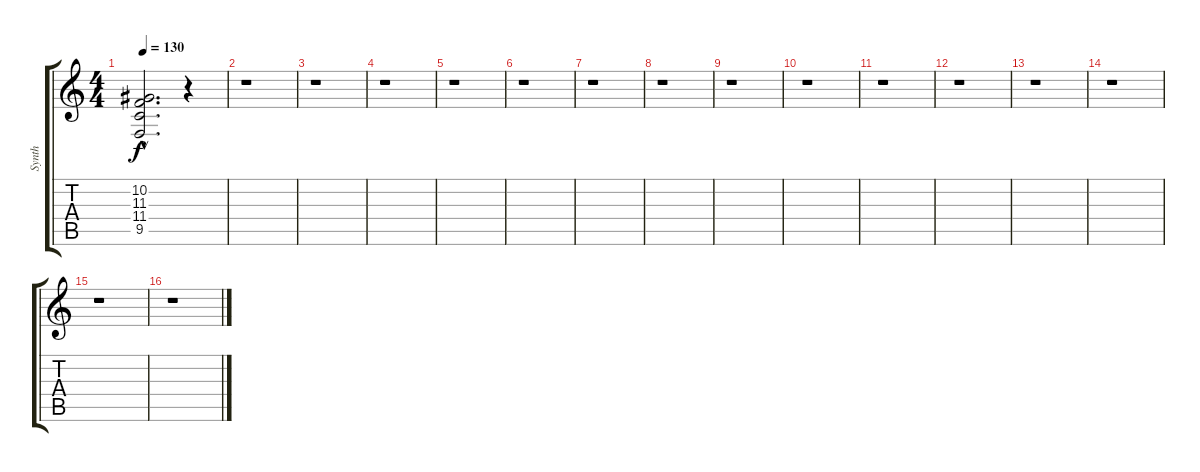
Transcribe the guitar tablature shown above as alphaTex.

\track ("Synth" "Synth") {instrument synthbrass1}
\staff {score tabs}
\tuning (Eb4 Bb3 Gb3 Db3 Ab2 Eb2) {hide}
\ts (4 4)
\tempo 130
\clef g2
\ks c
(10.2{hac t} 11.3{hac t} 11.4{hac t} 9.5{hac t}).2{d dy f} r.4 |
r.1 |
r.1 |
r.1 |
r.1 |
r.1 |
r.1 |
r.1 |
r.1 |
r.1 |
r.1 |
r.1 |
r.1 |
r.1 |
r.1 |
r.1
